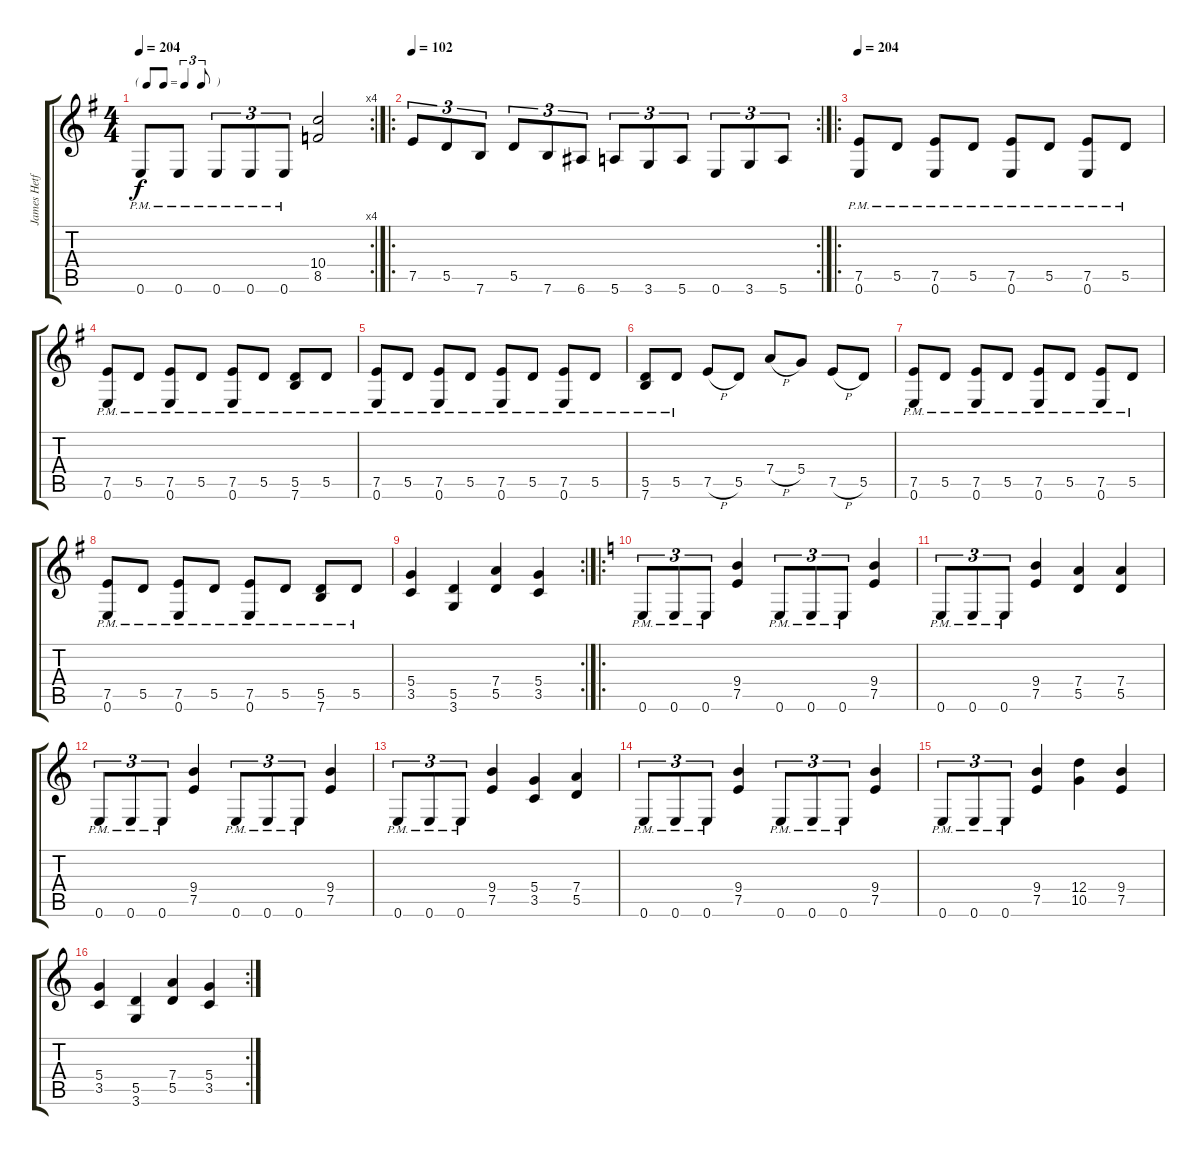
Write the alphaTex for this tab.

\track ("James Hetfield" "James Hetf") {instrument distortionguitar}
\staff {score tabs}
\tuning (E4 B3 G3 D3 A2 E2) {hide}
\rc 4
\ts (4 4)
\tf triplet8th
\tempo 204
\clef g2
\ks eminor
0.6{pm}.8{dy f} 0.6{pm}.8 0.6{pm}.8{tu (3 2)} 0.6{pm}.8{tu (3 2)} 0.6{pm}.8{tu (3 2)} (10.4 8.5).2 |
\ro
\rc 2
\tempo 102
7.5.8{tu (3 2)} 5.5.8{tu (3 2)} 7.6.8{tu (3 2)} 5.5.8{tu (3 2)} 7.6.8{tu (3 2)} 6.6.8{tu (3 2)} 5.6.8{tu (3 2)} 3.6.8{tu (3 2)} 5.6.8{tu (3 2)} 0.6.8{tu (3 2)} 3.6.8{tu (3 2)} 5.6.8{tu (3 2)} |
\ro
\tempo 204
(7.5{pm} 0.6{pm}).8{balance 13} 5.5{pm}.8 (7.5{pm} 0.6{pm}).8 5.5{pm}.8 (7.5{pm} 0.6{pm}).8 5.5{pm}.8 (7.5{pm} 0.6{pm}).8 5.5{pm}.8 |
(7.5{pm} 0.6{pm}).8 5.5{pm}.8 (7.5{pm} 0.6{pm}).8 5.5{pm}.8 (7.5{pm} 0.6{pm}).8 5.5{pm}.8 (5.5{pm} 7.6{pm}).8 5.5{pm}.8 |
(7.5{pm} 0.6{pm}).8 5.5{pm}.8 (7.5{pm} 0.6{pm}).8 5.5{pm}.8 (7.5{pm} 0.6{pm}).8 5.5{pm}.8 (7.5{pm} 0.6{pm}).8 5.5{pm}.8 |
(5.5{pm} 7.6{pm}).8 5.5{pm}.8 7.5{h}.8 5.5.8 7.4{h}.8 5.4.8 7.5{h}.8 5.5.8 |
(7.5{pm} 0.6{pm}).8 5.5{pm}.8 (7.5{pm} 0.6{pm}).8 5.5{pm}.8 (7.5{pm} 0.6{pm}).8 5.5{pm}.8 (7.5{pm} 0.6{pm}).8 5.5{pm}.8 |
(7.5{pm} 0.6{pm}).8 5.5{pm}.8 (7.5{pm} 0.6{pm}).8 5.5{pm}.8 (7.5{pm} 0.6{pm}).8 5.5{pm}.8 (5.5{pm} 7.6{pm}).8 5.5{pm}.8 |
\rc 2
(5.4 3.5).4 (5.5 3.6).4 (7.4 5.5).4 (5.4 3.5).4 |
\ro
\ks c
0.6{pm}.8{tu (3 2)} 0.6{pm}.8{tu (3 2)} 0.6{pm}.8{tu (3 2)} (9.4 7.5).4 0.6{pm}.8{tu (3 2)} 0.6{pm}.8{tu (3 2)} 0.6{pm}.8{tu (3 2)} (9.4 7.5).4 |
0.6{pm}.8{tu (3 2)} 0.6{pm}.8{tu (3 2)} 0.6{pm}.8{tu (3 2)} (9.4 7.5).4 (7.4 5.5).4 (7.4 5.5).4 |
0.6{pm}.8{tu (3 2)} 0.6{pm}.8{tu (3 2)} 0.6{pm}.8{tu (3 2)} (9.4 7.5).4 0.6{pm}.8{tu (3 2)} 0.6{pm}.8{tu (3 2)} 0.6{pm}.8{tu (3 2)} (9.4 7.5).4 |
0.6{pm}.8{tu (3 2)} 0.6{pm}.8{tu (3 2)} 0.6{pm}.8{tu (3 2)} (9.4 7.5).4 (5.4 3.5).4 (7.4 5.5).4 |
0.6{pm}.8{tu (3 2)} 0.6{pm}.8{tu (3 2)} 0.6{pm}.8{tu (3 2)} (9.4 7.5).4 0.6{pm}.8{tu (3 2)} 0.6{pm}.8{tu (3 2)} 0.6{pm}.8{tu (3 2)} (9.4 7.5).4 |
0.6{pm}.8{tu (3 2)} 0.6{pm}.8{tu (3 2)} 0.6{pm}.8{tu (3 2)} (9.4 7.5).4 (12.4 10.5).4 (9.4 7.5).4 |
\rc 2
(5.4 3.5).4 (5.5 3.6).4 (7.4 5.5).4 (5.4 3.5).4
